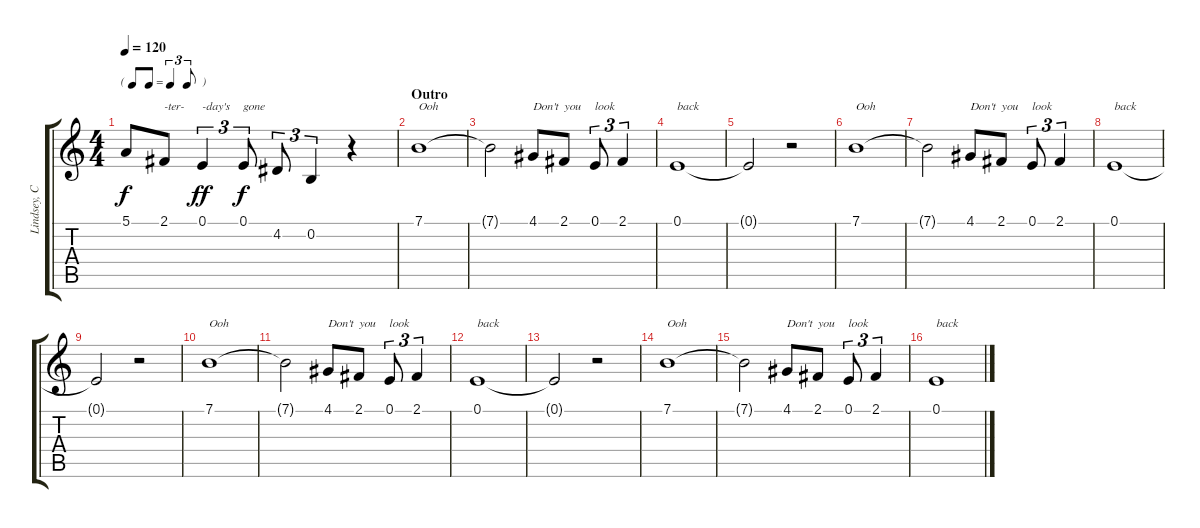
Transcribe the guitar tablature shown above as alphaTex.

\track ("Lindsey, Christine & Stevie - Vocals" "Lindsey, C") {instrument lead6voice}
\staff {score tabs}
\tuning (E4 B3 G3 D3 A2 E2) {hide}
\ts (4 4)
\tf triplet8th
\tempo 120
\clef g2
\ks c
5.1{t}.8{dy f} 2.1.8{txt "-ter-"} 0.1.4{tu (3 2) txt "-day's" dy ff} 0.1.8{tu (3 2) txt "gone" dy f} 4.2.8{tu (3 2)} 0.2.4{tu (3 2)} r.4 |
\section ("" "Outro")
7.1.1{txt "Ooh"} |
7.1{t}.2 4.1.8{txt "Don't"} 2.1.8{txt "you"} 0.1.8{tu (3 2) txt "look"} 2.1.4{tu (3 2)} |
0.1.1{txt "back"} |
0.1{t}.2 r.2 |
7.1.1{txt "Ooh"} |
7.1{t}.2 4.1.8{txt "Don't"} 2.1.8{txt "you"} 0.1.8{tu (3 2) txt "look"} 2.1.4{tu (3 2)} |
0.1.1{txt "back"} |
0.1{t}.2 r.2 |
7.1.1{txt "Ooh"} |
7.1{t}.2 4.1.8{txt "Don't"} 2.1.8{txt "you"} 0.1.8{tu (3 2) txt "look"} 2.1.4{tu (3 2)} |
0.1.1{txt "back"} |
0.1{t}.2 r.2 |
7.1.1{txt "Ooh"} |
7.1{t}.2 4.1.8{txt "Don't"} 2.1.8{txt "you"} 0.1.8{tu (3 2) txt "look"} 2.1.4{tu (3 2)} |
0.1.1{txt "back"}
